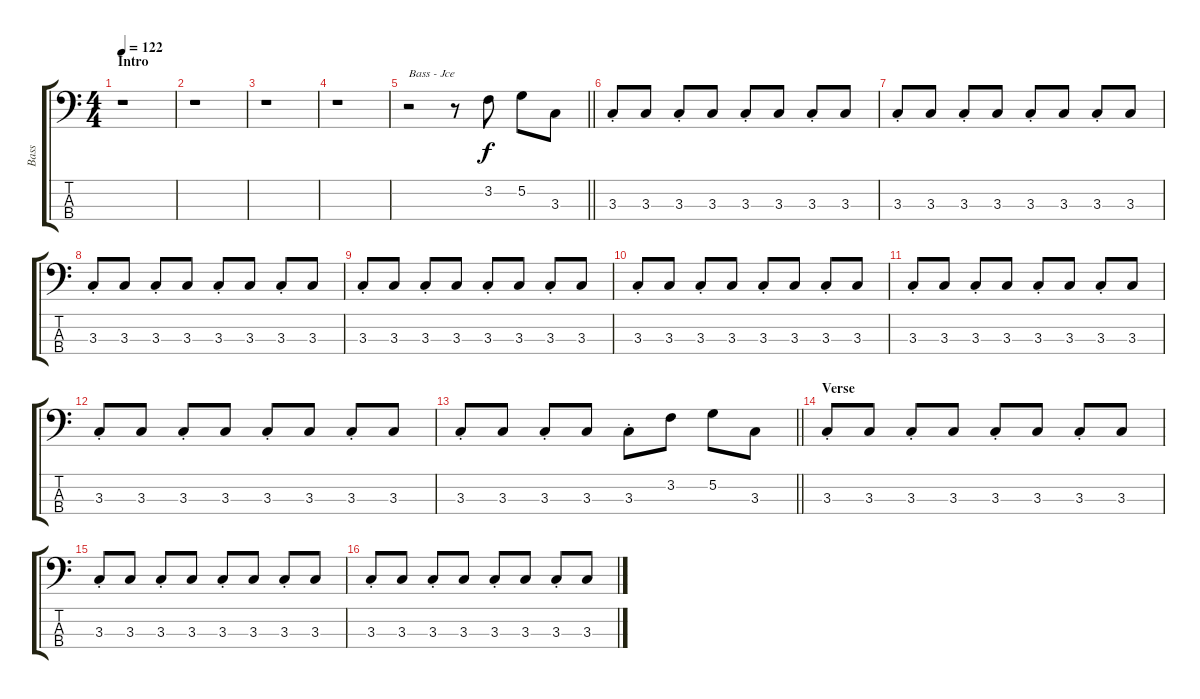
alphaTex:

\track ("Bass" "Bass") {instrument electricbassfinger}
\staff {score tabs}
\tuning (G2 D2 A1 E1) {hide}
\ts (4 4)
\section ("" "Intro")
\tempo 122
\clef f4
\ks c
r.1{dy f instrument electricbassfinger} |
r.1 |
r.1 |
r.1 |
\barLineRight lightlight
r.2{txt "Bass - Jce"} r.8 3.2.8 5.2.8 3.3.8 |
3.3{st}.8 3.3.8 3.3{st}.8 3.3.8 3.3{st}.8 3.3.8 3.3{st}.8 3.3.8 |
3.3{st}.8 3.3.8 3.3{st}.8 3.3.8 3.3{st}.8 3.3.8 3.3{st}.8 3.3.8 |
3.3{st}.8 3.3.8 3.3{st}.8 3.3.8 3.3{st}.8 3.3.8 3.3{st}.8 3.3.8 |
3.3{st}.8 3.3.8 3.3{st}.8 3.3.8 3.3{st}.8 3.3.8 3.3{st}.8 3.3.8 |
3.3{st}.8 3.3.8 3.3{st}.8 3.3.8 3.3{st}.8 3.3.8 3.3{st}.8 3.3.8 |
3.3{st}.8 3.3.8 3.3{st}.8 3.3.8 3.3{st}.8 3.3.8 3.3{st}.8 3.3.8 |
3.3{st}.8 3.3.8 3.3{st}.8 3.3.8 3.3{st}.8 3.3.8 3.3{st}.8 3.3.8 |
\barLineRight lightlight
3.3{st}.8 3.3.8 3.3{st}.8 3.3.8 3.3{st}.8 3.2.8 5.2.8 3.3.8 |
\section ("" "Verse")
3.3{st}.8 3.3.8 3.3{st}.8 3.3.8 3.3{st}.8 3.3.8 3.3{st}.8 3.3.8 |
3.3{st}.8 3.3.8 3.3{st}.8 3.3.8 3.3{st}.8 3.3.8 3.3{st}.8 3.3.8 |
3.3{st}.8 3.3.8 3.3{st}.8 3.3.8 3.3{st}.8 3.3.8 3.3{st}.8 3.3.8
